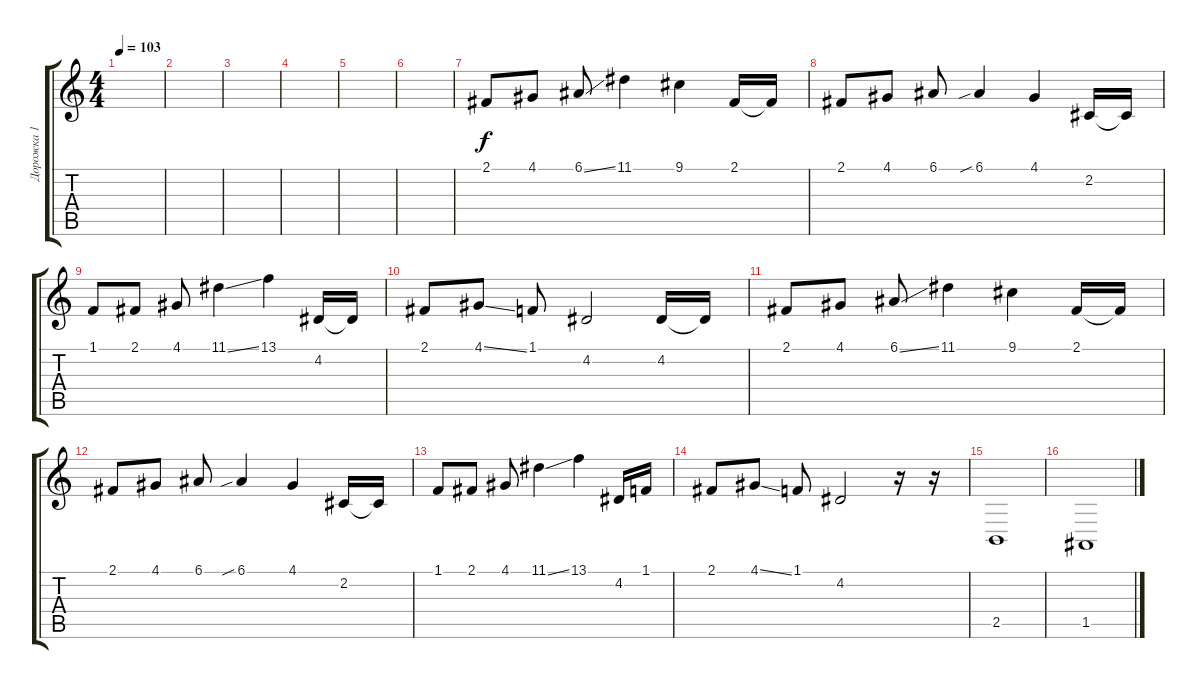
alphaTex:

\track ("Дорожка 1" "Дорожка 1") {instrument violin}
\staff {score tabs}
\tuning (E4 B3 G3 D3 A2 E2) {hide}
\ts (4 4)
\tempo 103
\clef g2
\ks c
|
|
|
|
|
|
2.1.8 4.1.8 6.1{ss}.8 11.1.4 9.1.4 2.1.16 2.1{t}.16 |
2.1.8 4.1.8 6.1.8 6.1{sib}.4 4.1.4 2.2.16 2.2{t}.16 |
1.1.8 2.1.8 4.1.8 11.1{ss}.4 13.1.4 4.2.16 4.2{t}.16 |
2.1.8 4.1{ss}.8 1.1.8 4.2.2 4.2.16 4.2{t}.16 |
2.1.8 4.1.8 6.1{ss}.8 11.1.4 9.1.4 2.1.16 2.1{t}.16 |
2.1.8 4.1.8 6.1.8 6.1{sib}.4 4.1.4 2.2.16 2.2{t}.16 |
1.1.8 2.1.8 4.1.8 11.1{ss}.4 13.1.4 4.2.16 1.1.16 |
2.1.8 4.1{ss}.8 1.1.8 4.2.2 r.16 r.16 |
2.5.1 |
1.5.1
